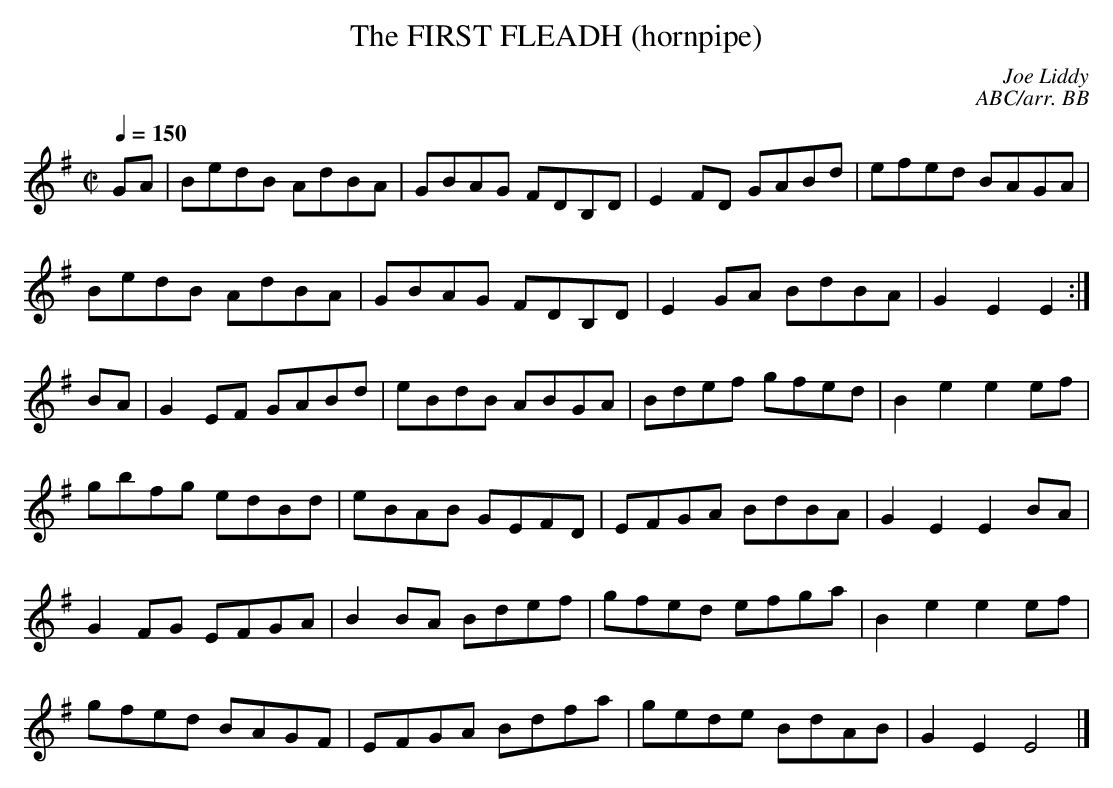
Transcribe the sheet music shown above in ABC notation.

X:1
T:FIRST FLEADH (hornpipe), The
C:Joe Liddy
C:ABC/arr. BB
Q:1/4=150
L:1/8
M:C|
K:Em
GA|BedB AdBA|GBAG FDB,D|E2FD GABd|efed BAGA |
BedB AdBA|GBAG FDB,D|E2 GA BdBA|G2 E2 E2 :|
BA|G2 EF GABd|eBdB ABGA|Bdef gfed|B2 e2 e2 ef |
gbfg edBd|eBAB GEFD|EFGA BdBA|G2 E2 E2 BA |
G2 FG EFGA|B2 BA Bdef|gfed efga|B2 e2 e2 ef |
gfed BAGF|EFGA Bdfa|gede BdAB|G2 E2 E4 |]
